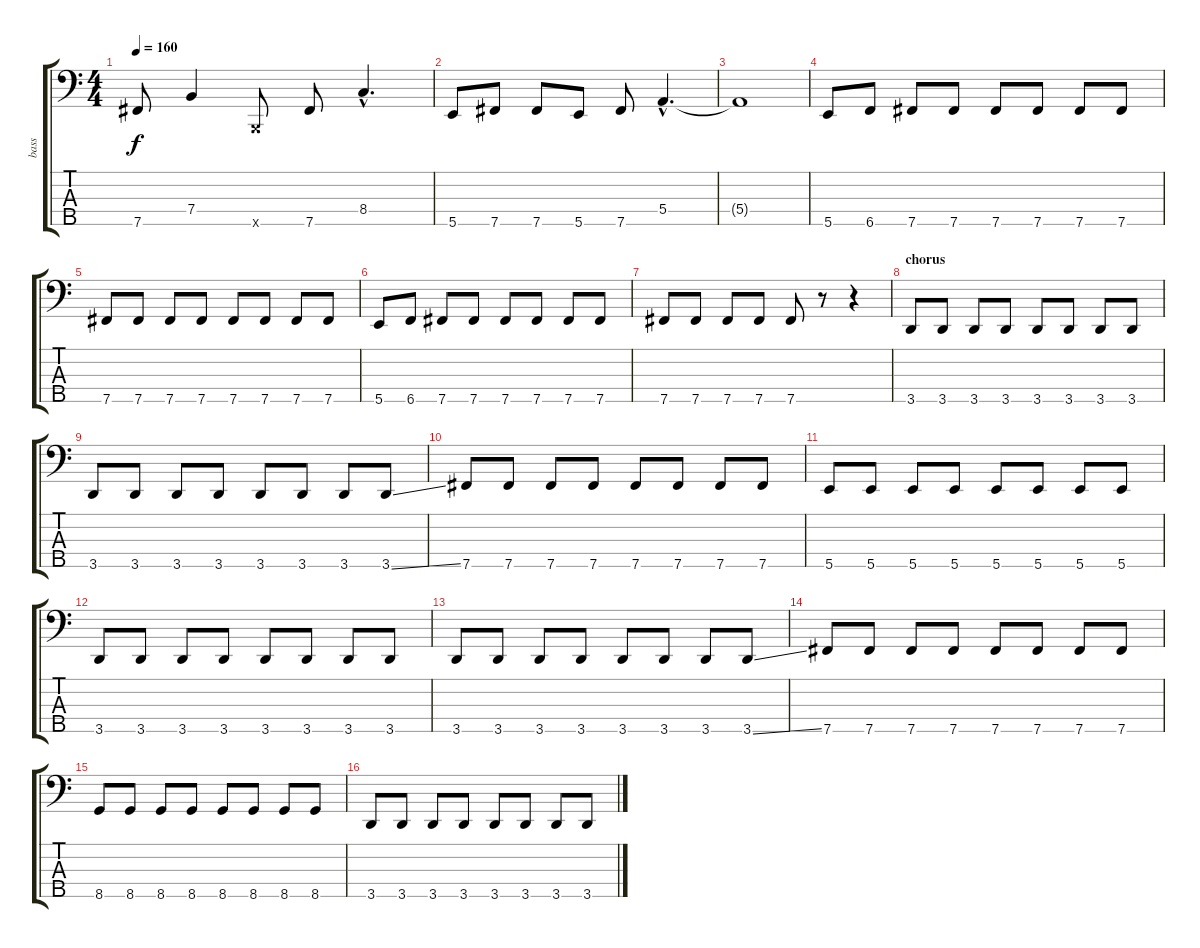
\track ("bass" "bass") {instrument electricbassfinger}
\staff {score tabs}
\tuning (Gb2 D2 A1 E1 B0) {hide}
\ts (4 4)
\tempo 160
\clef f4
\ks c
7.5.8{dy f} 7.4.4 0.5{x}.8 7.5.8 8.4{hac}.4{d} |
5.5.8 7.5.8 7.5.8 5.5.8 7.5.8 5.4{hac}.4{d} |
5.4{t}.1 |
5.5.8 6.5.8 7.5.8 7.5.8 7.5.8 7.5.8 7.5.8 7.5.8 |
7.5.8 7.5.8 7.5.8 7.5.8 7.5.8 7.5.8 7.5.8 7.5.8 |
5.5.8 6.5.8 7.5.8 7.5.8 7.5.8 7.5.8 7.5.8 7.5.8 |
7.5.8 7.5.8 7.5.8 7.5.8 7.5.8 r.8 r.4 |
\section ("" "chorus")
3.5.8 3.5.8 3.5.8 3.5.8 3.5.8 3.5.8 3.5.8 3.5.8 |
3.5.8 3.5.8 3.5.8 3.5.8 3.5.8 3.5.8 3.5.8 3.5{ss}.8 |
7.5.8 7.5.8 7.5.8 7.5.8 7.5.8 7.5.8 7.5.8 7.5.8 |
5.5.8 5.5.8 5.5.8 5.5.8 5.5.8 5.5.8 5.5.8 5.5.8 |
3.5.8 3.5.8 3.5.8 3.5.8 3.5.8 3.5.8 3.5.8 3.5.8 |
3.5.8 3.5.8 3.5.8 3.5.8 3.5.8 3.5.8 3.5.8 3.5{ss}.8 |
7.5.8 7.5.8 7.5.8 7.5.8 7.5.8 7.5.8 7.5.8 7.5.8 |
8.5.8 8.5.8 8.5.8 8.5.8 8.5.8 8.5.8 8.5.8 8.5.8 |
3.5.8 3.5.8 3.5.8 3.5.8 3.5.8 3.5.8 3.5.8 3.5.8
